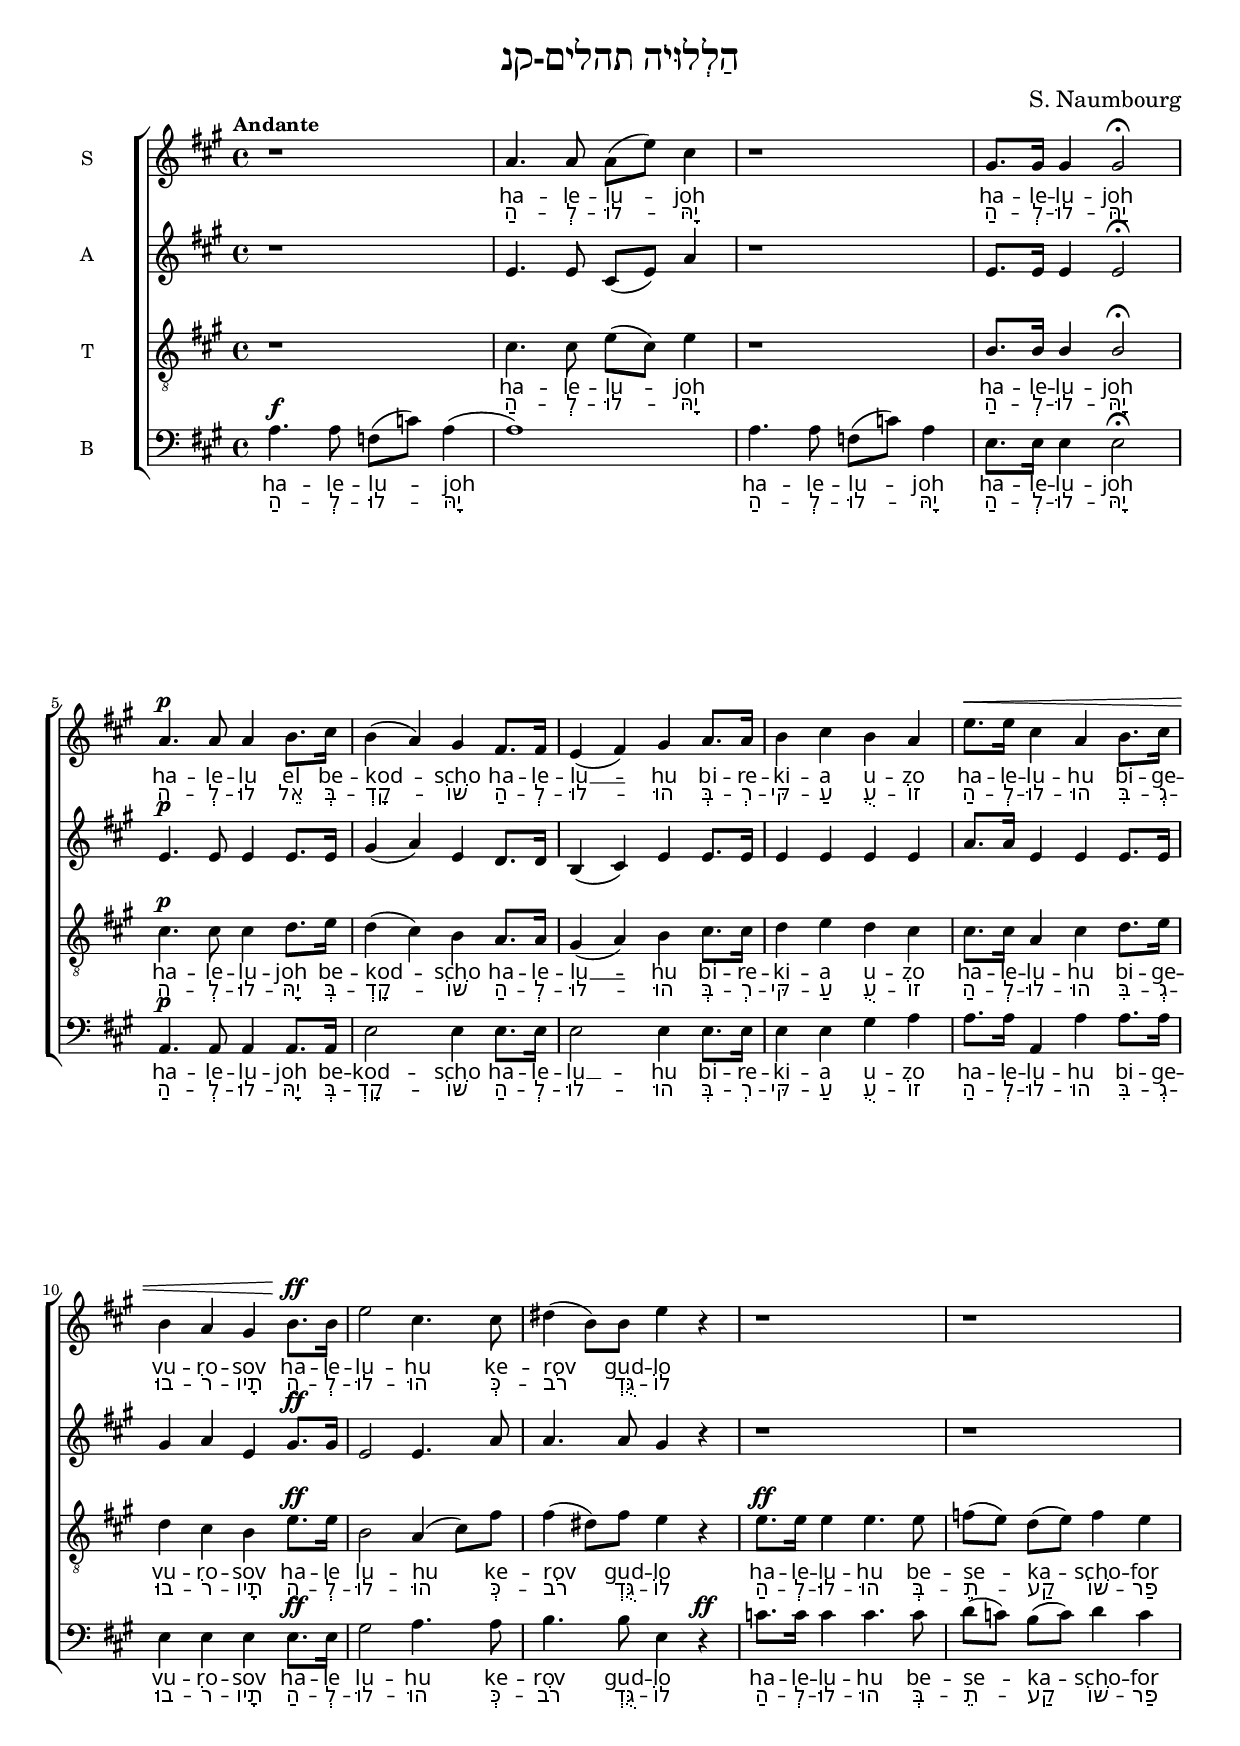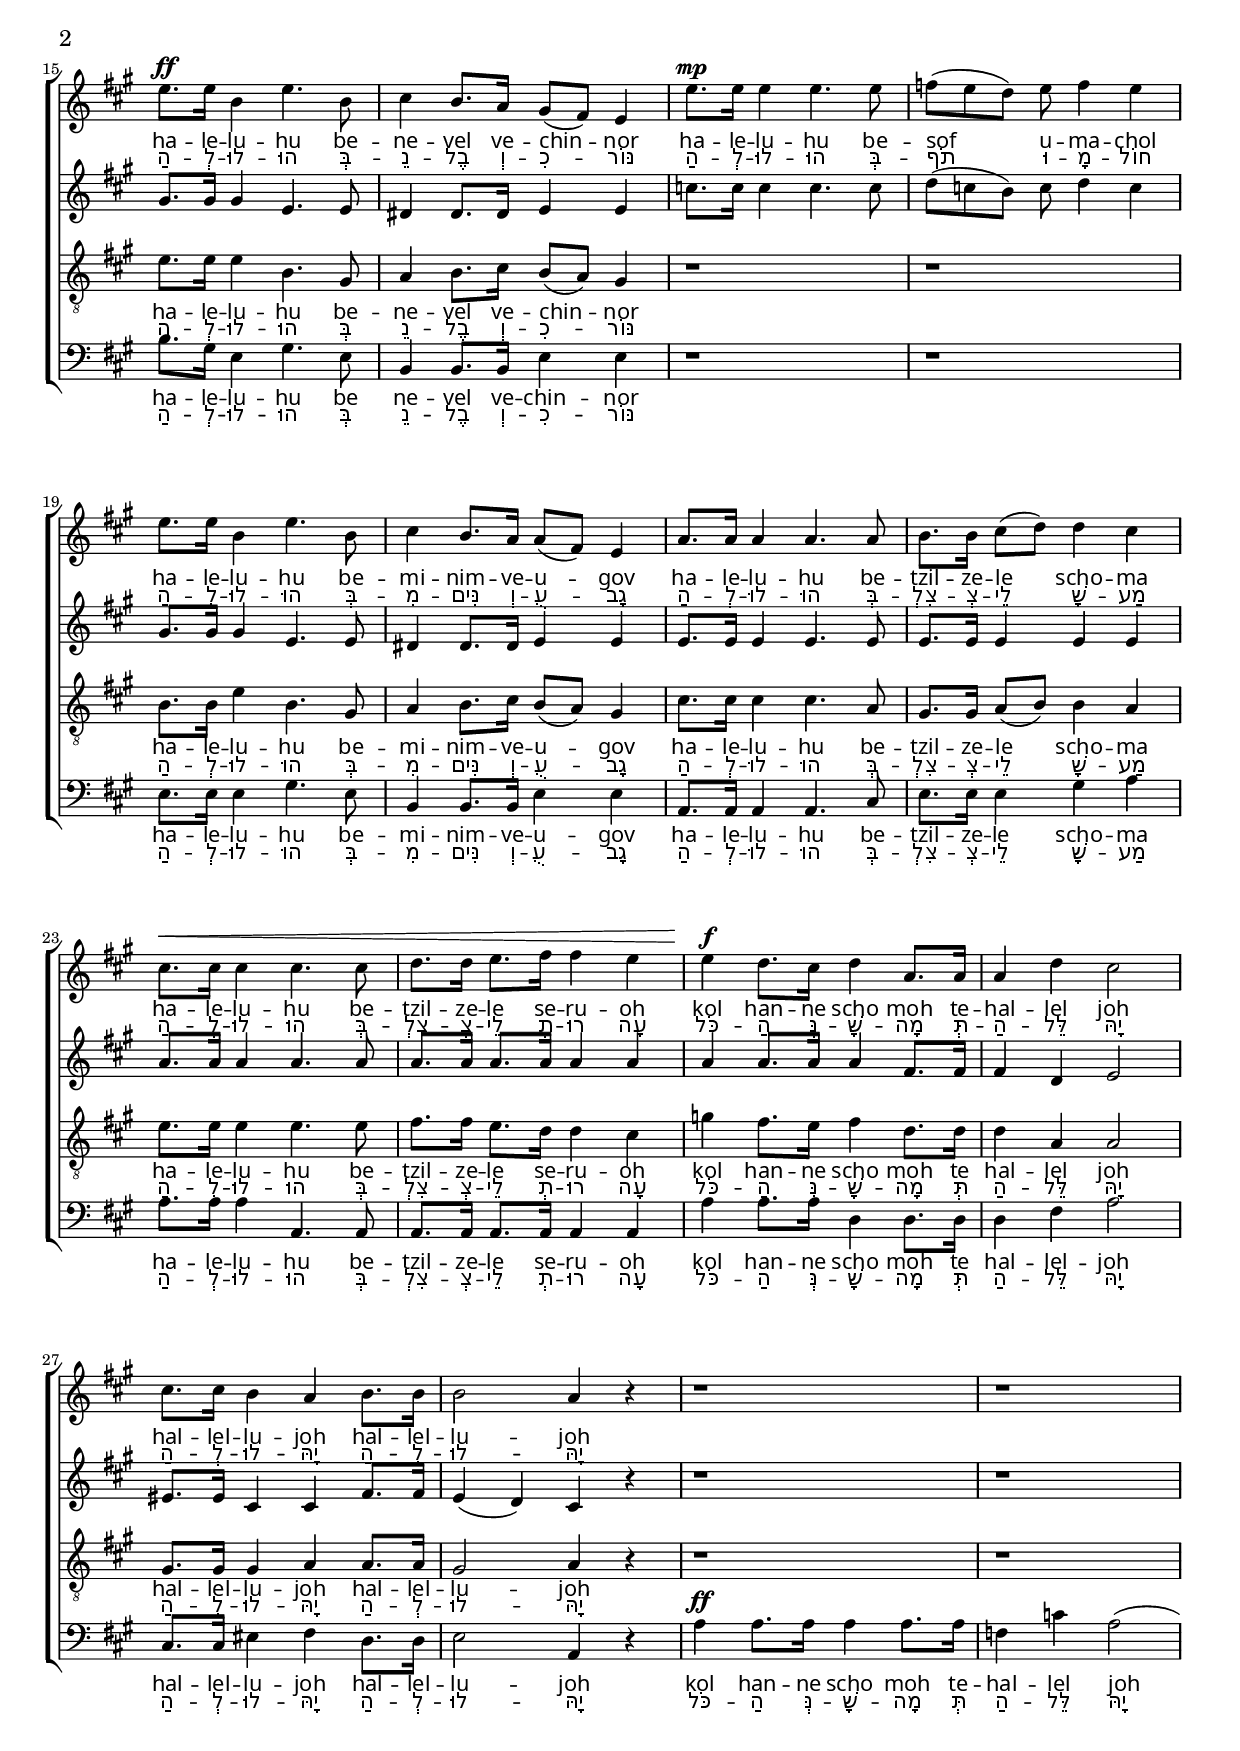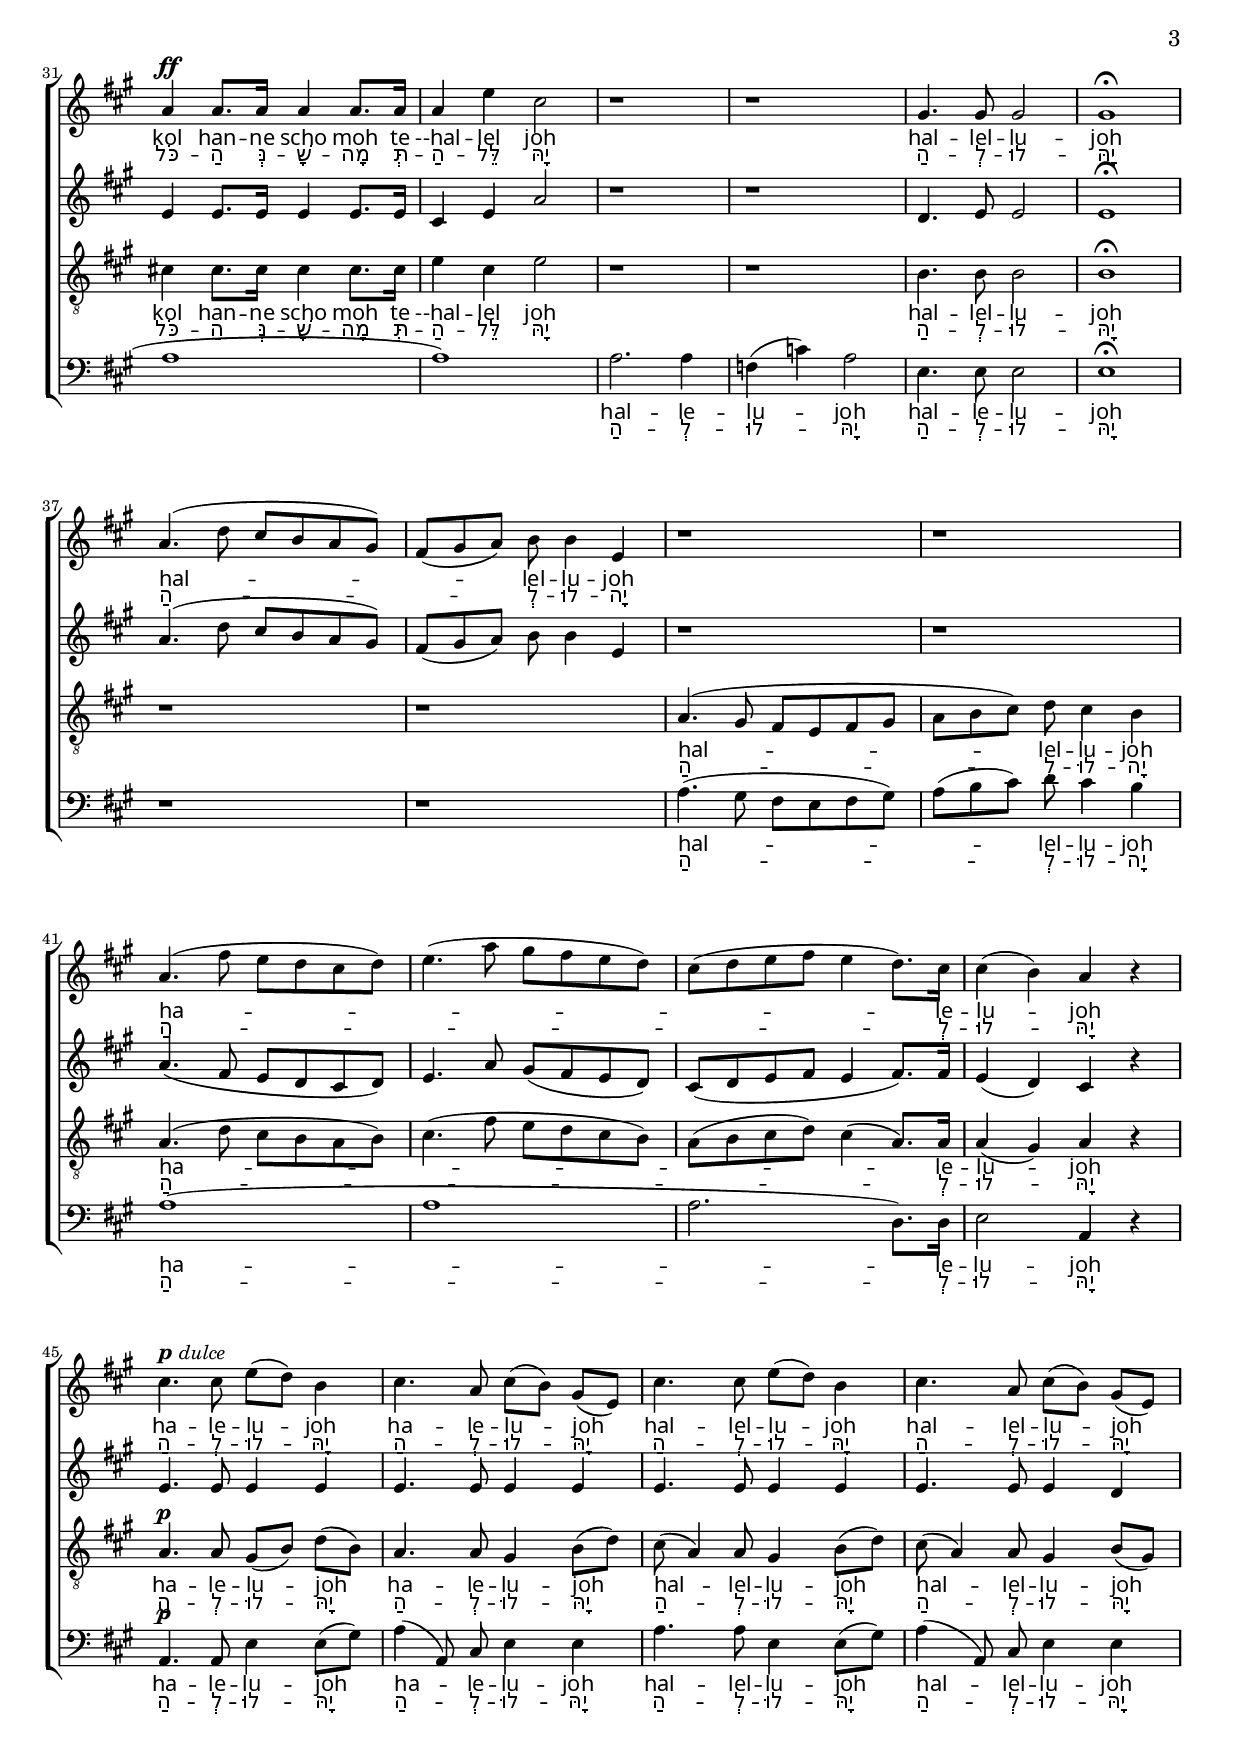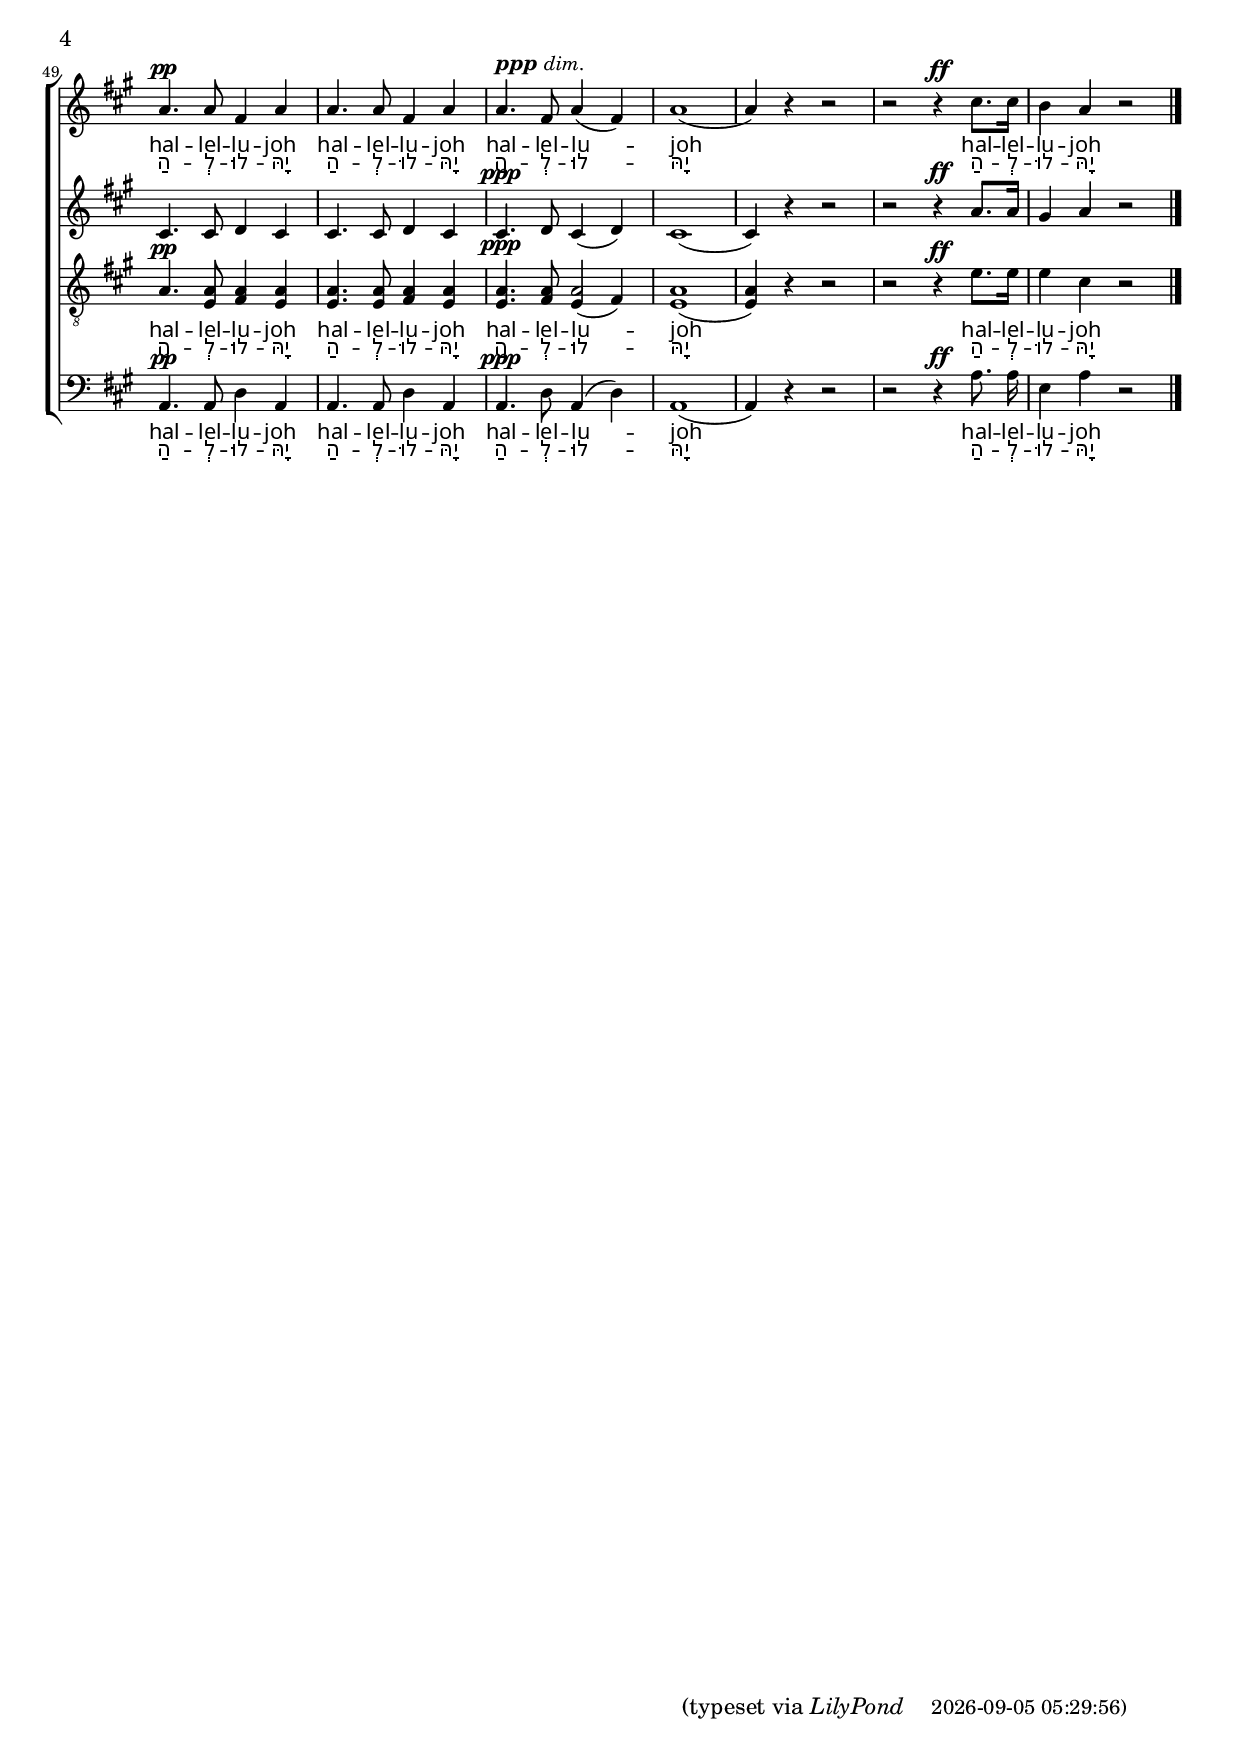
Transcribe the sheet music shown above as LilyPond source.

\include "english.ly"
\version "2.16.2"

global = {
  \key a \major
  \time 4/4
  \tempo "Andante"
}

sopMusic = \relative c'' {
  r1 | a4. a8 a8[( e']) cs4 | r1 |
    gs8. gs16 gs4 gs2^\fermata |
    a4.^\p a8 a4 b8. cs16 |
  b4( a) gs fs8. fs16 | e4( fs) gs a8. a16 | b4 cs b a | 
    e'8.^\<  e16 cs4 a b8. cs16  | b4 a gs b8.^\ff b16 |
  e2 cs4. cs8 | ds4( b8) b8 e4  r4 | r1 | r1  | e8.^\ff e16 b4 e4. b8 |

 % bar 16
  cs4 b8. a16 gs8[( fs)] e4 | e'8.^\mp e16 e4 e4. e8 | f8[( e d)] e8 f4 e |
    e8. e16 b4 e4. b8 | cs4 b8. a16 a8[( fs)] e4 | 
  a8. a16 a4 a4. a8 | b8. b16  cs8[( d)] d4 cs | cs8.^\< cs16 cs4 cs4. cs8 |
    d8. d16 e8. fs16  fs4 e | e4^\f  d8. cs16 d4 a8. a16 |

 % bar 26
  a4 d cs2 | cs8. cs16 b4 a b8. b16 | b2 a4 r4 | r1 | r1 |
  a4^\ff a8. a16 a4 a8. a16 | a4 e'4 cs2 | r1 | r1 | gs4. gs8 gs2 |
    gs1^\fermata |

 % bar 37
  a4.( d8 cs[ b a gs)] | fs8[( gs a)] b8 b4 e, | r1 | r1 |
    a4.( fs'8 e[ d cs d]) |
  e4.( a8 gs[ fs e d]) | cs[( d e fs] e4 d8.) cs16 | cs4( b) a r4 |
    % ^\markup "dulce"
    cs4.^\markup {{\italic \large \bold p} \italic dulce} cs8  e8[( d)] b4 | 
    cs4. a8 cs[( b)] gs[( e)] | 

 % bar 47
  cs'4. cs8 e8[( d]) b4 | cs4. a8 cs8[( b]) gs[( e]) | a4.^\pp a8 fs4 a |
    a4. a8 fs4 a |
  a4.^\markup{{\italic \large \bold ppp} \italic dim.} fs8 a4( fs) |
    a1( | a4) r4 r2 | r2 r4^\ff cs8. cs16 | b4 a  r2 \bar "|."
}

altMusic = \relative c' {
  r1 | e4. e8 cs8[( e]) a4 | r1 | e8. e16 e4 e2^\fermata |
    e4.^\p e8 e4 e8. e16 |
  gs4( a) e d8. d16 | b4( cs) e e8. e16 | e4 e e e | a8. a16 e4 e e8. e16 |
    gs4 a e gs8.^\ff gs16 |
  e2 e4. a8 | a4. a8 gs4 r4 | r1 | r1 | gs8. gs16 gs4 e4. e8 |

 % bar 16
  ds4 ds8. ds16 e4 e 4 | c'8. c16 c4 c4. c8 | d8[( c b)] c d4 c |
    gs8. gs16 gs4 e4. e8 | ds4 ds8. ds16 e4 e |
  e8. e16 e4 e4. e8 | e8. e16 e4 e e | a8. a16 a4 a4. a8 | 
    a8. a16 a8. a16 a4 a | a4 a8. a16 a4 fs8. fs16 |

 % bar 26
  fs4 d e2 | es8. es16 cs4 cs fs8. fs16 | e4( d) cs r | r1 | r1 |
   e4 e8. e16 e4 e8. e16 | cs4 e a2 | r1 | r1 | d,4. e8 e2 | e1^\fermata |

 % bar 37
  a4.( d8 cs[ b a gs)] | fs8[( gs a)] b8 b4 e, | r1 | r1 |
   a4.( fs8 e[ d cs d]) |
  e4. a8 gs8[( fs  e d]) | cs8[( d e fs] e4 fs8.) fs16 | e4( d) cs r4 | 
    e4. e8 e4 e | e4. e8 e4 e4 | 

 % bar 47
  e4. e8 e4 e | e4. e8 e4 d | cs4. cs8 d4 cs | cs4. cs8 d4 cs |
  cs4.^\ppp d8 cs4( d) | cs1( | cs4) r4 r2 | 
    r2 r4^\ff a'8. a16 | gs4 a r2 \bar "|."
}

tenMusic = \relative c' {
  r1 | cs4. cs8 e8[( cs]) e4 | r1 |
    \stemUp b8. b16 b4 b2^\fermata \stemNeutral |
    cs4.^\p cs8 cs4 d8. e16 |
  d4( cs) b a8. a16 | gs4( a) b cs8. cs16 | d4 e d cs | 
    cs8. cs16 a4 cs d8. e16 | d4 cs b e8.^\ff e16 |
  b2 a4( cs8) fs8 | fs4( ds8) fs8 e4 r4 | e8.^\ff e16 e4 e4. e8 |
    f8[( e)] d[( e)] f4 e | e8. e16 e4 b4. gs8 |

 % bar 16
  a4 b8. cs16 b8[( a)] gs4 | r1 | r1 | b8. b16 e4 b4. gs8 | 
    a4 b8. cs16 b8[( a)] gs4 |
  cs8. cs16 cs4 cs4. a8 | gs8. gs16 a8[( b)] b4 a | e'8. e16 e4 e4. e8 |
    fs8. fs16 e8. d16 d4 cs | g'4 fs8. e16 fs4 d8. d16 |

 % bar 26
  d4 a a2 | gs8. gs16 gs4 a a8. a16 | gs2 a4 r4 | r1 | r1 |
    cs!4 cs8. cs16 cs4 cs8. cs16 | e4 cs e2 | r1 | r1 | b4. b8 b2 |
    b1^\fermata |

 % bar 37
  r1 | r1 | a4.( gs8 fs[ e fs gs] | a8[ b cs]) d8 cs4 b | 
    a4.( d8 cs[ b a b]) | 
  cs4.( fs8 e8[ d cs b]) | a[( b cs d]) cs4( a8.) a16 | a4( gs) a r4 | 
    a4.^\p a8 gs8[( b)] d8[( b]) | a4. a8 gs4 b8[( d]) |

 % bar 47
  cs8( a4) a8 gs4 b8([ d]) |   cs8( a4) a8 gs4 b8([ gs]) | 
    a4.^\pp <e a>8 <fs a>4 <e a> | <e a>4. <e a>8 <fs a>4 <e a>4 |
  <e a>4.^\ppp <fs a>8 <<{e4( fs)} {a2}>> | <e a>1( | <e a>4) r4 r2 | 
    r2 r4^\ff e'8. e16 | e4 cs r2  \bar "|."
}

basMusic = \relative c' {
  a4.^\f a8 f8[( c']) a4( | a1) | a4. a8 f8[( c']) a4 | e8. e16 e4 e2^\fermata |
    a,4.^\p a8 a4 a8. a16 |
  e'2 e4 e8. e16 | e2 e4 e8. e16 | e4 e gs a | a8. a16 a,4 a' a8. a16 |
    e4 e e e8.^\ff e16  |
  gs2 a4. a8 | b4. b8 e,4 r4^\ff | c'8. c16 c4 c4. c8 |
    d8[( c)] b[( c)] d4 c | b8. gs16 e4 gs4. e8 |

 % bar 16
  b4 b8. b16 e4 e | r1 | r1 | e8. e16 e4 gs4. e8 | b4 b8. b16 e4 e |
  a,8. a16 a4 a4. cs8 | e8. e16 e4 gs4 a | a8. a16 a4 a,4. a8 | 
    a8. a16 a8. a16 a4 a | a'4 a8. a16 d,4 d8. d16 |

 % bar 26
  d4 fs a2 | cs,8. cs16 es4 fs d8. d16 | e2 a,4 r4 |
    a'4^\ff a8. a16 a4 a8. a16 | f4 c' a2( | 
  a1 | a1) | a2. a4 | f4( c') a2 | e4. e8 e2 | e1^\fermata |

 % bar 37
  r1 | r1 | a4.( gs8 fs[ e fs gs]) | a8[( b cs]) d8 cs4 b | a1( |
  a1 | a2. d,8.) d16 | e2 a,4 r4 | a4.^\p a8 e'4 e8[( gs]) |
    \autoBeamOff
    a4( a,8) 
    \autoBeamOn
    cs8 e4 e |

 % bar 47
  a4. a8 e4 e8[( gs]) | 
    \autoBeamOff
    a4( a,8) cs8 e4 e4 
    \autoBeamOff | 
    a,4.^\pp a8 d4 a | a4. a8 d4 a |
  a4.^\ppp d8 a4( d) | a1( | a4) r4 r2 | r2 r4^\ff a'8. a16 | e4 a r2 \bar "|."
}

% -*- text -*-

wlyricsText = \lyricmode {
  ha -- le -- lu -- joh
  ha -- le -- lu -- joh
  ha -- le -- lu  el  be --
  kod -- scho ha -- le -- lu __ -- hu  bi -- re -- ki -- a  u -- zo
    ha -- le -- lu -- hu bi -- ge -- vu -- ro -- sov ha -- le --
  lu -- hu  ke -- rov gud -- lo  ha -- le -- lu -- hu be --

% bar 16
  ne -- vel ve -- chin -- nor  ha -- le -- lu -- hu  be -- sof u -- ma -- chol
    ha -- le -- lu -- hu be -- mi -- nim -- ve -- u -- gov     
  ha -- le -- lu -- hu be --   tzil -- ze -- le scho -- ma  
    ha -- le -- lu -- hu be --  tzil -- ze -- le   se -- ru -- oh 
    kol han -- ne scho moh te --
  
% bar 26
  hal -- lel joh  hal -- lel -- lu -- joh  hal -- lel -- lu -- joh
  kol han -- ne scho moh te --hal -- lel joh   hal -- lel -- lu -- joh
  
% bar 37
  hal -- _ lel -- lu -- joh   ha --
  _ _ le -- lu -- joh  ha -- le -- lu -- joh  ha -- le -- lu -- joh

 % bar 47
  hal -- lel -- lu -- joh   hal -- lel -- lu -- joh   hal -- lel -- lu -- joh 
    hal -- lel -- lu -- joh 
  hal -- lel -- lu -- joh  hal -- lel -- lu -- joh 

}

whlyricsText = \lyricmode {

הַ -- לְ -- לוּ -- יָהּ
הַ -- לְ -- לוּ -- יָהּ
הַ -- לְ -- לוּ  אֵל  בְּ --
קָדְ -- שׁוֹ הַ -- לְ -- לוּ -- הוּ בְּ -- רְ  -- קּּי -- עַ עֻ -- זוֹ 
  הַ -- לְ -- לוּ -- הוּ בִּ -- גְ -- בוּ -- רֹ -- תָיו הַ -- לְ --
לוּ -- הוּ  כְּ -- רֹב גֻּדְ -- לוֹ  הַ -- לְ -- לוּ -- הוּ בְּ --

% bar 16

נֵ -- בֶל וְ -- כִ -- נּוֹר  הַ -- לְ -- לוּ -- הוּ בְּ -- תֹף  וּ -- מָ -- חוֹל 
  הַ -- לְ -- לוּ -- הוּ בְּ -- מִ -- נִּים  וְ -- עֻ -- גָב
הַ -- לְ -- לוּ -- הוּ בְּ -- צִלְ -- צְ -- לֵי  שָׁ -- מַע 
  הַ -- לְ -- לוּ -- הוּ בְּ -- צִלְ -- צְ -- לֵי  תְ -- רוּ עָה
  כֹּל -- הַ נְּ -- שָׁ -- מָה  תְּ --

  
% bar 26

הַ -- לֵּל  יָהּ  הַ -- לְ -- לוּ --  יָהּ  הַ -- לְ -- לוּ --  יָהּ
כֹּל -- הַ נְּ -- שָׁ -- מָה  תְּ --  הַ -- לֵּל  יָהּ  הַ -- לְ -- לוּ --  יָהּ

% bar 37

הַ -- _ לְ -- לוּ -- יָה  הַ -- 
 _ _ לְ -- לוּ --  יָהּ   הַ -- לְ -- לוּ --  יָהּ    הַ -- לְ -- לוּ --  יָהּ


 % bar 47

הַ -- לְ -- לוּ --  יָהּ    הַ -- לְ -- לוּ --  יָהּ
  הַ -- לְ -- לוּ --  יָהּ    הַ -- לְ -- לוּ --  יָהּ
הַ -- לְ -- לוּ --  יָהּ    הַ -- לְ -- לוּ --  יָהּ


% L2R
}

tenlyricsText = \lyricmode {
  ha -- le -- lu -- joh
  ha -- le -- lu -- joh
  ha -- le -- lu -- joh be --
  kod -- scho ha -- le -- lu __ -- hu  bi -- re -- ki -- a  u -- zo
    ha -- le -- lu -- hu bi -- ge -- vu -- ro -- sov ha -- le  
  lu -- hu  ke -- rov gud -- lo  ha -- le -- lu -- hu be -- 
    se -- ka -- scho -- for  ha -- le -- lu -- hu be  -- 

% bar 16
  ne -- vel ve -- chin -- nor 
    ha -- le -- lu -- hu be -- mi -- nim -- ve -- u -- gov     
  ha -- le -- lu -- hu be --   tzil -- ze -- le scho -- ma  
    ha -- le -- lu -- hu be --  tzil -- ze -- le   se -- ru -- oh 
    kol han -- ne scho moh te
  
% bar 26
  hal -- lel joh  hal -- lel -- lu -- joh  hal -- lel -- lu -- joh
  kol han -- ne scho moh te --hal -- lel joh  hal -- lel -- lu -- joh
  
% bar 37
  hal -- lel -- lu -- joh  ha --
  _ _ _ le -- lu -- joh   ha -- le -- lu -- joh     ha -- le -- lu -- joh  


 % bar 47
  hal -- lel -- lu -- joh   hal -- lel -- lu -- joh   hal -- lel -- lu -- joh 
    hal -- lel -- lu -- joh 
  hal -- lel -- lu -- joh  hal -- lel -- lu -- joh 

}

tenhlyricsText = \lyricmode {

הַ -- לְ -- לוּ -- יָהּ
הַ -- לְ -- לוּ -- יָהּ
הַ -- לְ -- לוּ -- יָהּ בְּ -- 
קָדְ -- שׁוֹ הַ -- לְ -- לוּ -- הוּ בְּ -- רְ  -- קּּי -- עַ עֻ -- זוֹ 
  הַ -- לְ -- לוּ -- הוּ בִּ -- גְ -- בוּ -- רֹ -- תָיו הַ -- לְ --
לוּ -- הוּ  כְּ -- רֹב גֻּדְ -- לוֹ  הַ -- לְ -- לוּ -- הוּ בְּ --
  תֵ -- קַע שׁוֹ -- פַר   הַ -- לְ -- לוּ -- הוּ בְּ


% bar 16

נֵ -- בֶל וְ -- כִ -- נּוֹר
  הַ -- לְ -- לוּ -- הוּ בְּ -- מִ -- נִּים  וְ -- עֻ -- גָב
הַ -- לְ -- לוּ -- הוּ בְּ -- צִלְ -- צְ -- לֵי  שָׁ -- מַע 
  הַ -- לְ -- לוּ -- הוּ בְּ -- צִלְ -- צְ -- לֵי  תְ -- רוּ עָה
  כֹּל -- הַ נְּ -- שָׁ -- מָה  תְּ

  
% bar 26

הַ -- לֵּל  יָהּ  הַ -- לְ -- לוּ --  יָהּ  הַ -- לְ -- לוּ --  יָהּ
כֹּל -- הַ נְּ -- שָׁ -- מָה  תְּ --  הַ -- לֵּל  יָהּ  הַ -- לְ -- לוּ --  יָהּ

  
% bar 37


הַ -- לְ -- לוּ -- יָה  הַ --
_ _ _ לְ -- לוּ --  יָהּ   הַ -- לְ -- לוּ --  יָהּ    הַ -- לְ -- לוּ --  יָהּ


% bar 47

הַ -- לְ -- לוּ --  יָהּ    הַ -- לְ -- לוּ --  יָהּ
  הַ -- לְ -- לוּ --  יָהּ    הַ -- לְ -- לוּ --  יָהּ
הַ -- לְ -- לוּ --  יָהּ    הַ -- לְ -- לוּ --  יָהּ


% L2R
}

baslyricsText = \lyricmode {
   ha -- le -- lu -- joh
   ha -- le -- lu -- joh
   ha -- le -- lu -- joh
   ha -- le -- lu -- joh be -- 
   kod -- scho ha -- le -- lu __ -- hu  bi -- re -- ki -- a  u -- zo
     ha -- le -- lu -- hu bi -- ge -- vu -- ro -- sov ha -- le  
   lu -- hu  ke -- rov gud -- lo  ha -- le -- lu -- hu be -- 
     se -- ka -- scho -- for  ha -- le -- lu -- hu be 

% bar 16
  ne -- vel ve -- chin -- nor 
    ha -- le -- lu -- hu be -- mi -- nim -- ve -- u -- gov     
  ha -- le -- lu -- hu be --   tzil -- ze -- le scho -- ma  
    ha -- le -- lu -- hu be --  tzil -- ze -- le   se -- ru -- oh 
    kol han -- ne scho moh te
  
% bar 26
  hal -- lel -- joh  hal -- lel -- lu -- joh  hal -- lel -- lu -- joh
    kol han -- ne scho moh te --  hal -- lel  joh
  hal -- le -- lu -- joh   hal -- le -- lu -- joh  

  
% bar 37
  hal -- _ lel -- lu -- joh   ha --
  le -- lu -- joh     ha -- le -- lu -- joh     ha -- le -- lu -- joh  


 % bar 47
  hal -- lel -- lu -- joh   hal -- lel -- lu -- joh   hal -- lel -- lu -- joh 
    hal -- lel -- lu -- joh 
  hal -- lel -- lu -- joh  hal -- lel -- lu -- joh 

}

bashlyricsText = \lyricmode {

הַ -- לְ -- לוּ -- יָהּ
הַ -- לְ -- לוּ -- יָהּ
הַ -- לְ -- לוּ -- יָהּ
הַ -- לְ -- לוּ -- יָהּ בְּ --
קָדְ -- שׁוֹ הַ -- לְ -- לוּ -- הוּ בְּ -- רְ  -- קּּי -- עַ עֻ -- זוֹ 
  הַ -- לְ -- לוּ -- הוּ בִּ -- גְ -- בוּ -- רֹ -- תָיו הַ -- לְ  --
לוּ -- הוּ  כְּ -- רֹב גֻּדְ -- לוֹ  הַ -- לְ -- לוּ -- הוּ בְּ --
  תֵ -- קַע שׁוֹ -- פַר   הַ -- לְ -- לוּ -- הוּ בְּ
 


% bar 16

נֵ -- בֶל וְ -- כִ -- נּוֹר
  הַ -- לְ -- לוּ -- הוּ בְּ -- מִ -- נִּים  וְ -- עֻ -- גָב
הַ -- לְ -- לוּ -- הוּ בְּ -- צִלְ -- צְ -- לֵי  שָׁ -- מַע 
  הַ -- לְ -- לוּ -- הוּ בְּ -- צִלְ -- צְ -- לֵי  תְ -- רוּ עָה
  כֹּל -- הַ נְּ -- שָׁ -- מָה  תְּ
  
% bar 26

הַ -- לֵּל  יָהּ  הַ -- לְ -- לוּ --  יָהּ  הַ -- לְ -- לוּ --  יָהּ
  כֹּל -- הַ נְּ -- שָׁ -- מָה  תְּ הַ -- לֵּל  יָהּ
הַ -- לְ -- לוּ --  יָהּ  הַ -- לְ -- לוּ --  יָהּ
  
% bar 37

הַ -- _  לְ -- לוּ -- יָה  הַ --
 לְ -- לוּ --  יָהּ   הַ -- לְ -- לוּ --  יָהּ    הַ -- לְ -- לוּ --  יָהּ


% bar 47

הַ -- לְ -- לוּ --  יָהּ    הַ -- לְ -- לוּ --  יָהּ
  הַ -- לְ -- לוּ --  יָהּ    הַ -- לְ -- לוּ --  יָהּ
הַ -- לְ -- לוּ --  יָהּ    הַ -- לְ -- לוּ --  יָהּ


% L2R
}



\header {
  title = "הַלְלוּיֹה תהלים-קנ"

  composer = "S. Naumbourg"
  % Do not display the tagline for this book
  % tagline = ##f
}

\paper{
  #(set-paper-size "a4")

    system-system-spacing #'basic-distance = #18
    %score-system-spacing =
    %  #'((basic-distance . 30)
    %     (minimum-distance . 20)
    %     (padding . 2)
    %     (stretchability . 30))

  oddFooterMarkup = \markup {
      \hspace #60
      \on-the-fly #last-page { (typeset via \italic "LilyPond"
      \small \typewriter
      % #(ly:export (lilypond-version)))
      \hspace #2
      \small
      \simple #(strftime "%Y-%m-%d %H:%M:%S)" (localtime (current-time)))
      }
  }
  evenFooterMarkup = \oddFooterMarkup
}

\layout { 
  \context { 
    \Staff 
    \override VerticalAxisGroup #'staff-staff-spacing = 
    #'((basic-distance . 8) 
      (minimum-distance . 6) 
      (padding . 0)) 
  } 
}

\layout { 
  \context { 
    \Lyrics
    \override  LyricHyphen #'minimum-distance = #0.8 
    % \override LyricText #'font-size = #-1
    % \override LyricText #'font-size = #3
    % \override LyricText #'font-size = #1.2
    \override LyricText #'font-name = #"David CLM"
    % \override LyricText #'font-size = #4
    \override VerticalAxisGroup #'nonstaff-relatedstaff-spacing = 
    #'((basic-distance . 4) 
      (minimum-distance . 2) 
      (padding . 0)) 
    \override VerticalAxisGroup #'nonstaff-nonstaff-spacing = 
    #'((basic-distance . 1) 
      (minimum-distance . 0) 
      (padding . 0)) 
    \override VerticalAxisGroup #'nonstaff-unrelatedstaff-spacing = 
    #'((basic-distance . 4) 
      (minimum-distance . 2) 
      (padding . 0)) 
  } 
}

\score {
  <<
    \new ChoirStaff <<

      \new Staff = "sop" <<
        \new Voice = "sopranos" {
          \set Staff.instrumentName = "S"
          <<
             % \stemUp
               \global \sopMusic
          >>
        }
      >>
      \new Lyrics = "wlyrics"
      \new Lyrics = "whlyrics"
      \new Staff = "alt" <<
        \new Voice = "altos" {
          \set Staff.instrumentName = "A"
          <<
             % \stemUp
               \global \altMusic
          >>
        }
      >>
      \new Staff = "ten" <<
        \clef "G_8"
        \new Voice = "tenors" {
          \set Staff.instrumentName = "T"
          <<
               \global \tenMusic
          >>
        }
      >>
      \new Lyrics = "tenlyrics"
      \new Lyrics = "tenhlyrics"

      \new Staff = "bas" <<
        \clef bass
        \new Voice = "basses" {
          \set Staff.instrumentName = "B"
          <<
               \global \basMusic
          >>
        }
      >>

      \new Lyrics = "baslyrics"
      \new Lyrics = "bashlyrics"

      \context Lyrics = "wlyrics" {
        \lyricsto "sopranos" {
          \wlyricsText
        }
      }
      \context Lyrics = "whlyrics" {
        \lyricsto "sopranos" {
          \whlyricsText
        }
      }

      \context Lyrics = "tenlyrics" {
        \lyricsto "tenors" {
          \tenlyricsText
        }
      }
      \context Lyrics = "tenhlyrics" {
        \lyricsto "tenors" {
          \tenhlyricsText
        }
      }

      \context Lyrics = "baslyrics" {
        \lyricsto "basses" {
          \baslyricsText
        }
      }
      \context Lyrics = "bashlyrics" {
        \lyricsto "basses" {
          \bashlyricsText
        }
      }

    >>
  >>

  \header { }

  \layout {
    $(layout-set-staff-size 17)
    % \override LyricText #'font-size = #1.81
    \context {
      \Staff
    }
  }
}
